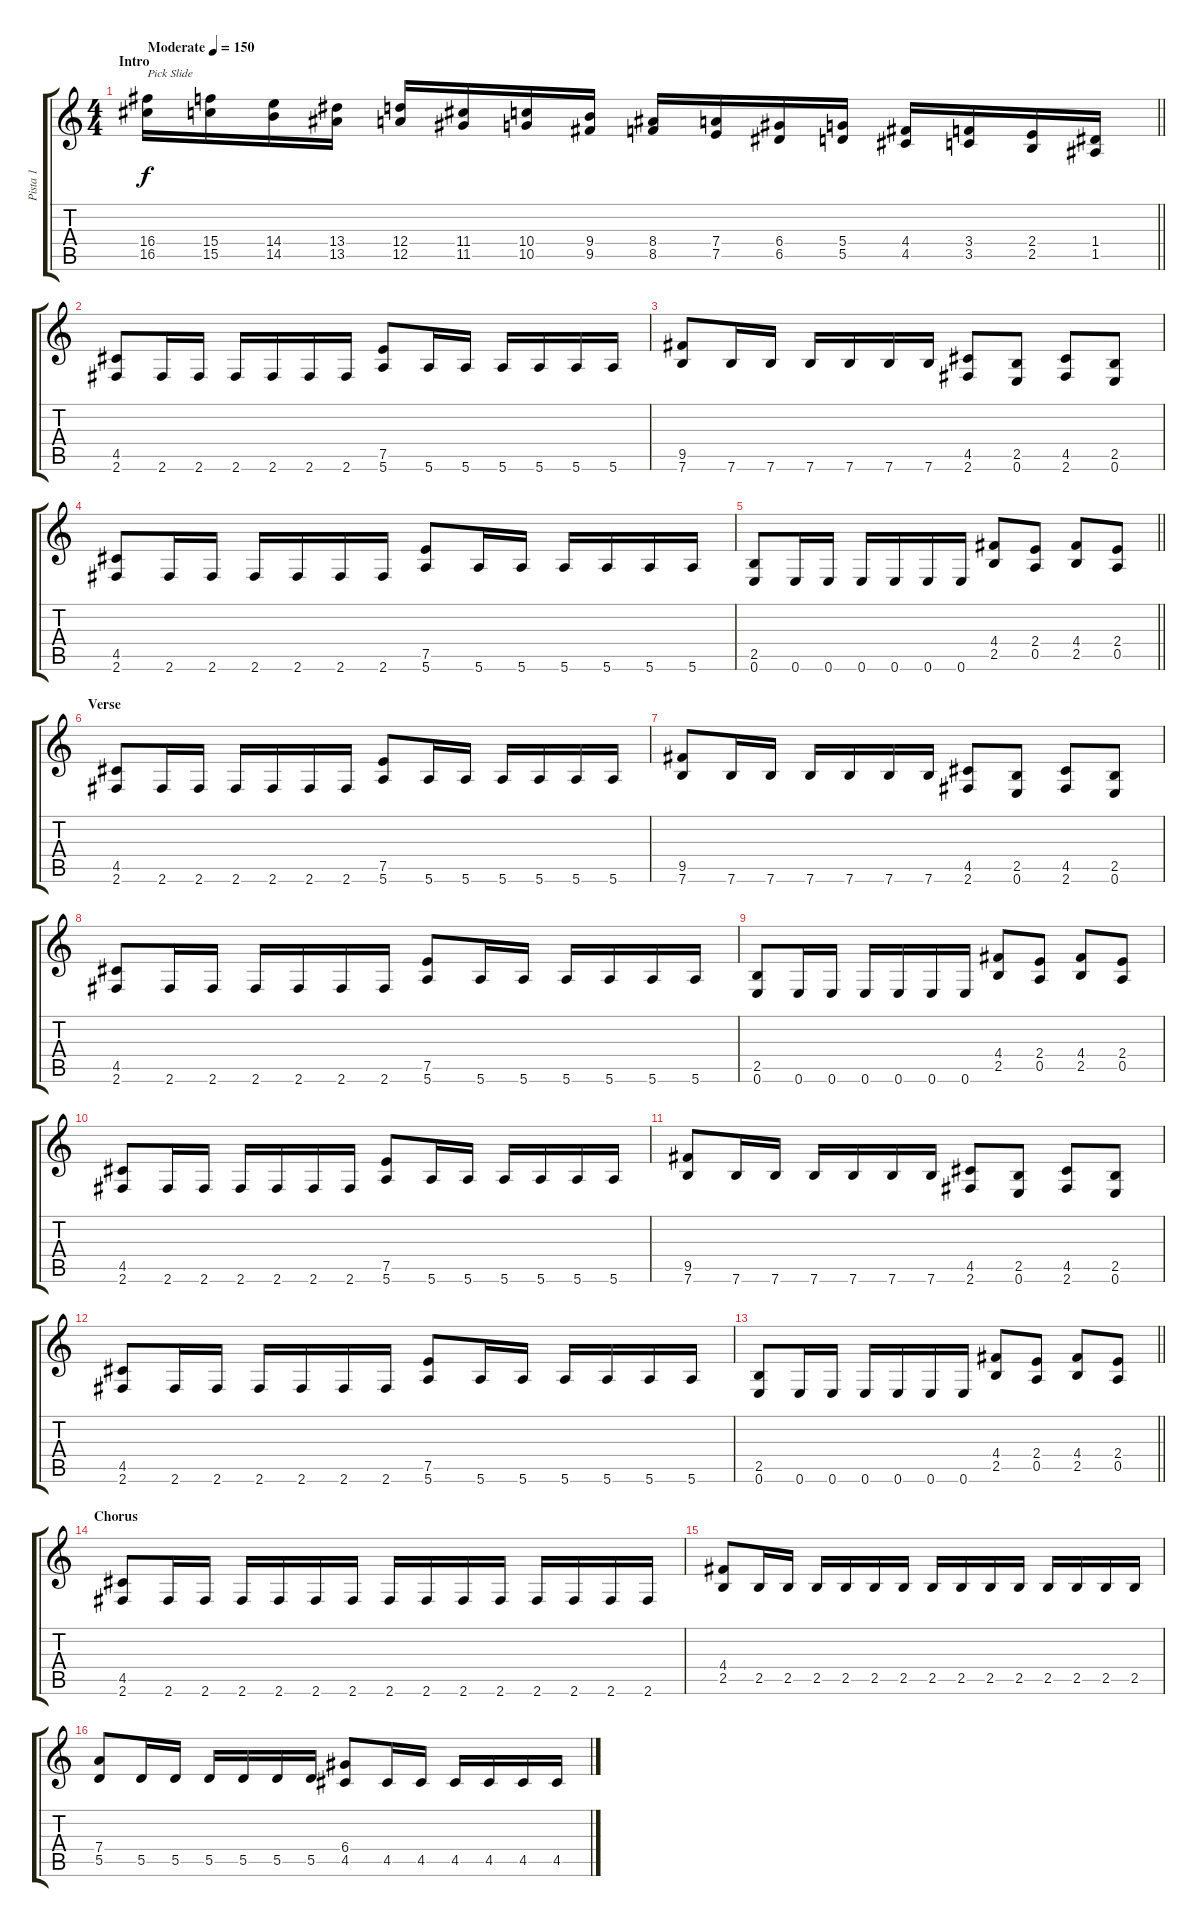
\track ("Pista 1" "Pista 1") {instrument distortionguitar}
\staff {score tabs}
\tuning (E4 B3 G3 D3 A2 E2) {hide}
\ts (4 4)
\section ("" "Intro")
\tempo (150 "Moderate")
\clef g2
\barLineRight lightlight
\ks c
(16.4 16.5).16{txt "Pick Slide" dy f instrument guitarharmonics} (15.4 15.5).16 (14.4 14.5).16 (13.4 13.5).16 (12.4 12.5).16 (11.4 11.5).16 (10.4 10.5).16 (9.4 9.5).16 (8.4 8.5).16 (7.4 7.5).16 (6.4 6.5).16 (5.4 5.5).16 (4.4 4.5).16 (3.4 3.5).16 (2.4 2.5).16 (1.4 1.5).16 |
(4.5 2.6).8{instrument distortionguitar} 2.6.16 2.6.16 2.6.16 2.6.16 2.6.16 2.6.16 (7.5 5.6).8 5.6.16 5.6.16 5.6.16 5.6.16 5.6.16 5.6.16 |
(9.5 7.6).8 7.6.16 7.6.16 7.6.16 7.6.16 7.6.16 7.6.16 (4.5 2.6).8 (2.5 0.6).8 (4.5 2.6).8 (2.5 0.6).8 |
(4.5 2.6).8 2.6.16 2.6.16 2.6.16 2.6.16 2.6.16 2.6.16 (7.5 5.6).8 5.6.16 5.6.16 5.6.16 5.6.16 5.6.16 5.6.16 |
\barLineRight lightlight
(2.5 0.6).8 0.6.16 0.6.16 0.6.16 0.6.16 0.6.16 0.6.16 (4.4 2.5).8 (2.4 0.5).8 (4.4 2.5).8 (2.4 0.5).8 |
\section ("" "Verse")
(4.5 2.6).8 2.6.16 2.6.16 2.6.16 2.6.16 2.6.16 2.6.16 (7.5 5.6).8 5.6.16 5.6.16 5.6.16 5.6.16 5.6.16 5.6.16 |
(9.5 7.6).8 7.6.16 7.6.16 7.6.16 7.6.16 7.6.16 7.6.16 (4.5 2.6).8 (2.5 0.6).8 (4.5 2.6).8 (2.5 0.6).8 |
(4.5 2.6).8 2.6.16 2.6.16 2.6.16 2.6.16 2.6.16 2.6.16 (7.5 5.6).8 5.6.16 5.6.16 5.6.16 5.6.16 5.6.16 5.6.16 |
(2.5 0.6).8 0.6.16 0.6.16 0.6.16 0.6.16 0.6.16 0.6.16 (4.4 2.5).8 (2.4 0.5).8 (4.4 2.5).8 (2.4 0.5).8 |
(4.5 2.6).8 2.6.16 2.6.16 2.6.16 2.6.16 2.6.16 2.6.16 (7.5 5.6).8 5.6.16 5.6.16 5.6.16 5.6.16 5.6.16 5.6.16 |
(9.5 7.6).8 7.6.16 7.6.16 7.6.16 7.6.16 7.6.16 7.6.16 (4.5 2.6).8 (2.5 0.6).8 (4.5 2.6).8 (2.5 0.6).8 |
(4.5 2.6).8 2.6.16 2.6.16 2.6.16 2.6.16 2.6.16 2.6.16 (7.5 5.6).8 5.6.16 5.6.16 5.6.16 5.6.16 5.6.16 5.6.16 |
\barLineRight lightlight
(2.5 0.6).8 0.6.16 0.6.16 0.6.16 0.6.16 0.6.16 0.6.16 (4.4 2.5).8 (2.4 0.5).8 (4.4 2.5).8 (2.4 0.5).8 |
\section ("" "Chorus")
(4.5 2.6).8 2.6.16 2.6.16 2.6.16 2.6.16 2.6.16 2.6.16 2.6.16 2.6.16 2.6.16 2.6.16 2.6.16 2.6.16 2.6.16 2.6.16 |
(4.4 2.5).8 2.5.16 2.5.16 2.5.16 2.5.16 2.5.16 2.5.16 2.5.16 2.5.16 2.5.16 2.5.16 2.5.16 2.5.16 2.5.16 2.5.16 |
(7.4 5.5).8 5.5.16 5.5.16 5.5.16 5.5.16 5.5.16 5.5.16 (6.4 4.5).8 4.5.16 4.5.16 4.5.16 4.5.16 4.5.16 4.5.16
